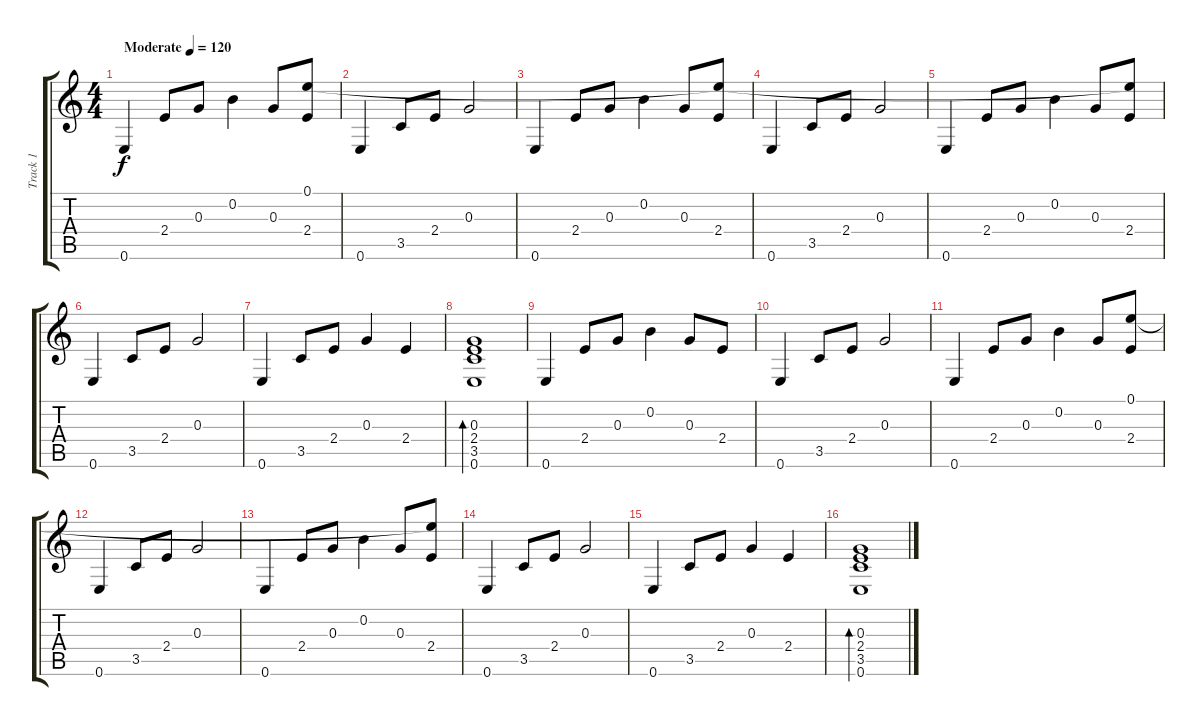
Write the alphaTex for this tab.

\track ("Track 1" "Track 1") {instrument electricguitarclean}
\staff {score tabs}
\tuning (E4 B3 G3 D3 A2 E2) {hide}
\ts (4 4)
\tempo (120 "Moderate")
\clef g2
\ks c
0.6.4{dy f instrument electricguitarclean} 2.4.8 0.3.8 0.2.4 0.3.8 (0.1 2.4).8 |
0.6.4 3.5.8 2.4.8 0.3.2 |
0.6.4 2.4.8 0.3.8 0.2.4 0.3.8 (0.1{t} 2.4).8 |
0.6.4 3.5.8 2.4.8 0.3.2 |
0.6.4 2.4.8 0.3.8 0.2.4 0.3.8 (0.1{t} 2.4).8 |
0.6.4 3.5.8 2.4.8 0.3.2 |
0.6.4 3.5.8 2.4.8 0.3.4 2.4.4 |
(0.3 2.4 3.5 0.6).1{bd 480} |
0.6.4 2.4.8 0.3.8 0.2.4 0.3.8 2.4.8 |
0.6.4 3.5.8 2.4.8 0.3.2 |
0.6.4 2.4.8 0.3.8 0.2.4 0.3.8 (0.1 2.4).8 |
0.6.4 3.5.8 2.4.8 0.3.2 |
0.6.4 2.4.8 0.3.8 0.2.4 0.3.8 (0.1{t} 2.4).8 |
0.6.4 3.5.8 2.4.8 0.3.2 |
0.6.4 3.5.8 2.4.8 0.3.4 2.4.4 |
(0.3 2.4 3.5 0.6).1{bd 480}
